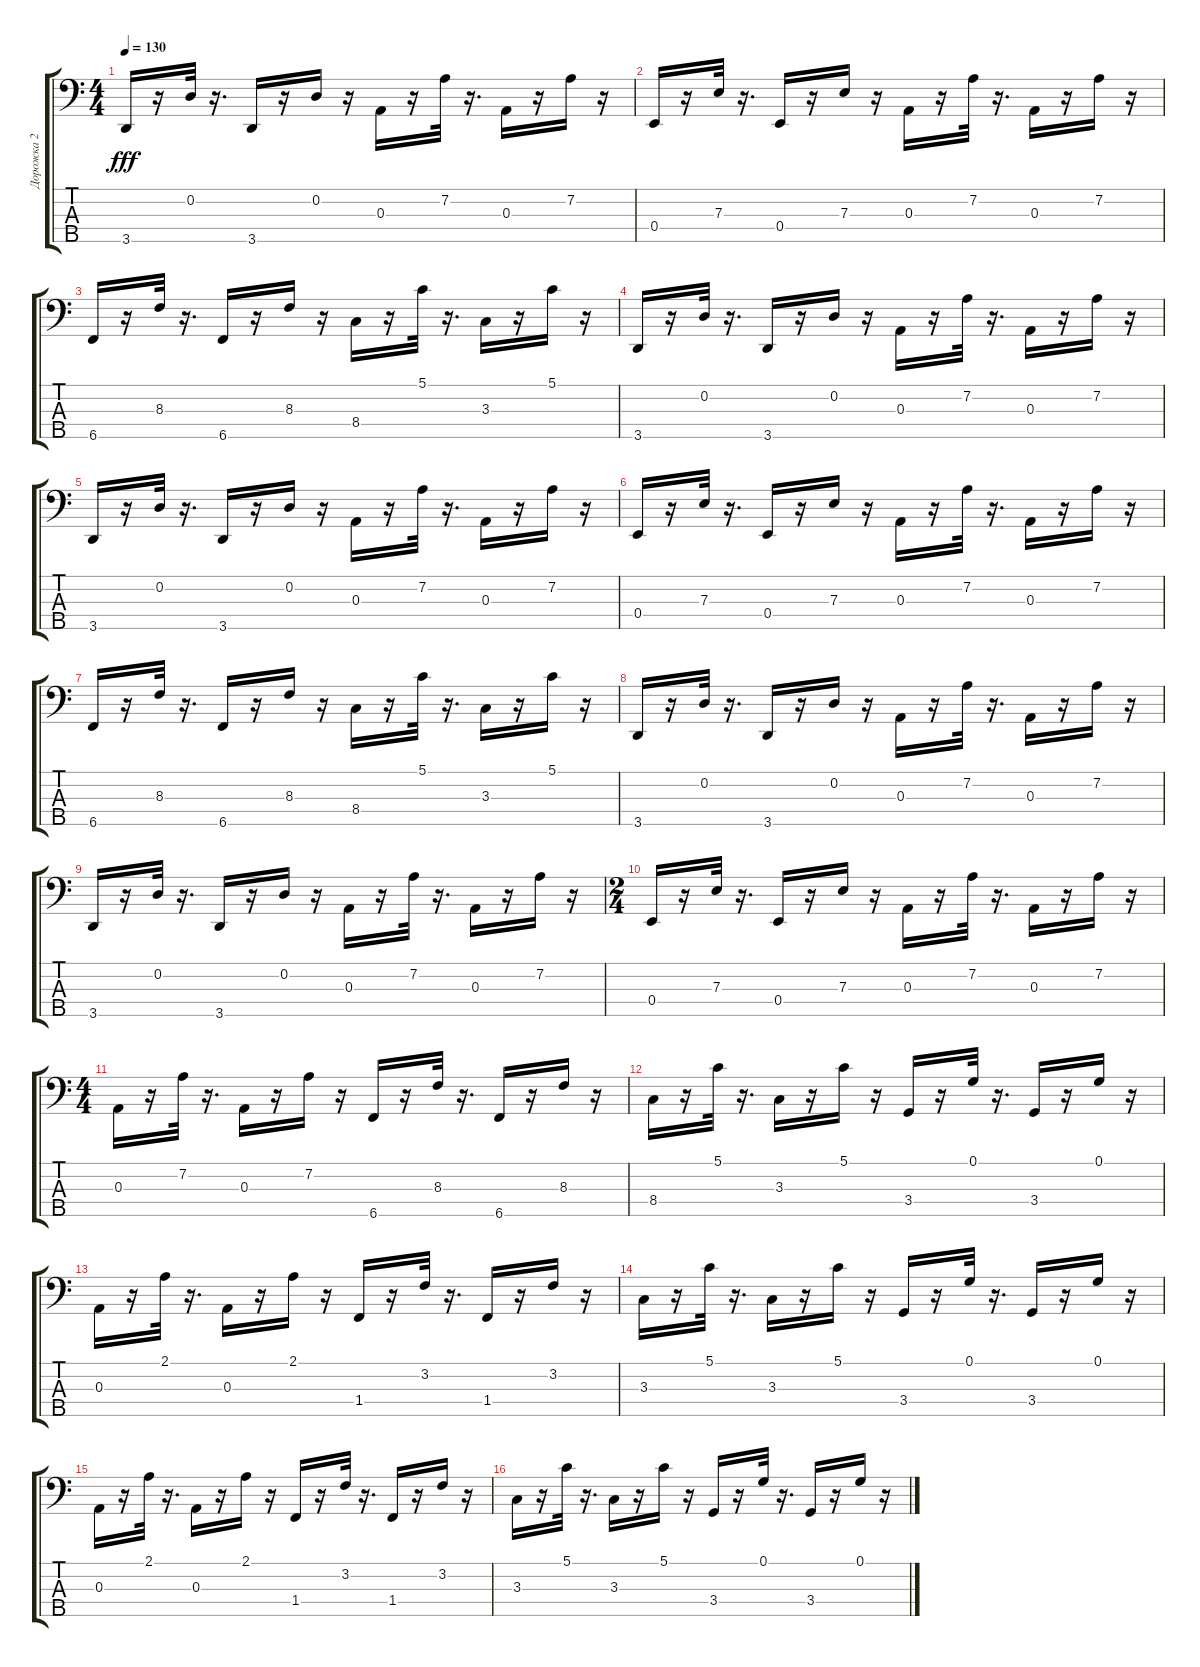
\track ("Дорожка 2" "Дорожка 2") {instrument electricguitarjazz}
\staff {score tabs}
\tuning (G2 D2 A1 E1 B0) {hide}
\ts (4 4)
\tempo 130
\clef f4
\ks c
3.5.16{dy fff} r.16 0.2.32 r.16{d} 3.5.16 r.16 0.2.16 r.16 0.3.16 r.16 7.2.32 r.16{d} 0.3.16 r.16 7.2.16 r.16 |
0.4.16 r.16 7.3.32 r.16{d} 0.4.16 r.16 7.3.16 r.16 0.3.16 r.16 7.2.32 r.16{d} 0.3.16 r.16 7.2.16 r.16 |
6.5.16 r.16 8.3.32 r.16{d} 6.5.16 r.16 8.3.16 r.16 8.4.16 r.16 5.1.32 r.16{d} 3.3.16 r.16 5.1.16 r.16 |
3.5.16 r.16 0.2.32 r.16{d} 3.5.16 r.16 0.2.16 r.16 0.3.16 r.16 7.2.32 r.16{d} 0.3.16 r.16 7.2.16 r.16 |
3.5.16 r.16 0.2.32 r.16{d} 3.5.16 r.16 0.2.16 r.16 0.3.16 r.16 7.2.32 r.16{d} 0.3.16 r.16 7.2.16 r.16 |
0.4.16 r.16 7.3.32 r.16{d} 0.4.16 r.16 7.3.16 r.16 0.3.16 r.16 7.2.32 r.16{d} 0.3.16 r.16 7.2.16 r.16 |
6.5.16 r.16 8.3.32 r.16{d} 6.5.16 r.16 8.3.16 r.16 8.4.16 r.16 5.1.32 r.16{d} 3.3.16 r.16 5.1.16 r.16 |
3.5.16 r.16 0.2.32 r.16{d} 3.5.16 r.16 0.2.16 r.16 0.3.16 r.16 7.2.32 r.16{d} 0.3.16 r.16 7.2.16 r.16 |
3.5.16 r.16 0.2.32 r.16{d} 3.5.16 r.16 0.2.16 r.16 0.3.16 r.16 7.2.32 r.16{d} 0.3.16 r.16 7.2.16 r.16 |
\ts (2 4)
0.4.16 r.16 7.3.32 r.16{d} 0.4.16 r.16 7.3.16 r.16 0.3.16 r.16 7.2.32 r.16{d} 0.3.16 r.16 7.2.16 r.16 |
\ts (4 4)
0.3.16 r.16 7.2.32 r.16{d} 0.3.16 r.16 7.2.16 r.16 6.5.16 r.16 8.3.32 r.16{d} 6.5.16 r.16 8.3.16 r.16 |
8.4.16 r.16 5.1.32 r.16{d} 3.3.16 r.16 5.1.16 r.16 3.4.16 r.16 0.1.32 r.16{d} 3.4.16 r.16 0.1.16 r.16 |
0.3.16 r.16 2.1.32 r.16{d} 0.3.16 r.16 2.1.16 r.16 1.4.16 r.16 3.2.32 r.16{d} 1.4.16 r.16 3.2.16 r.16 |
3.3.16 r.16 5.1.32 r.16{d} 3.3.16 r.16 5.1.16 r.16 3.4.16 r.16 0.1.32 r.16{d} 3.4.16 r.16 0.1.16 r.16 |
0.3.16 r.16 2.1.32 r.16{d} 0.3.16 r.16 2.1.16 r.16 1.4.16 r.16 3.2.32 r.16{d} 1.4.16 r.16 3.2.16 r.16 |
3.3.16 r.16 5.1.32 r.16{d} 3.3.16 r.16 5.1.16 r.16 3.4.16 r.16 0.1.32 r.16{d} 3.4.16 r.16 0.1.16 r.16
